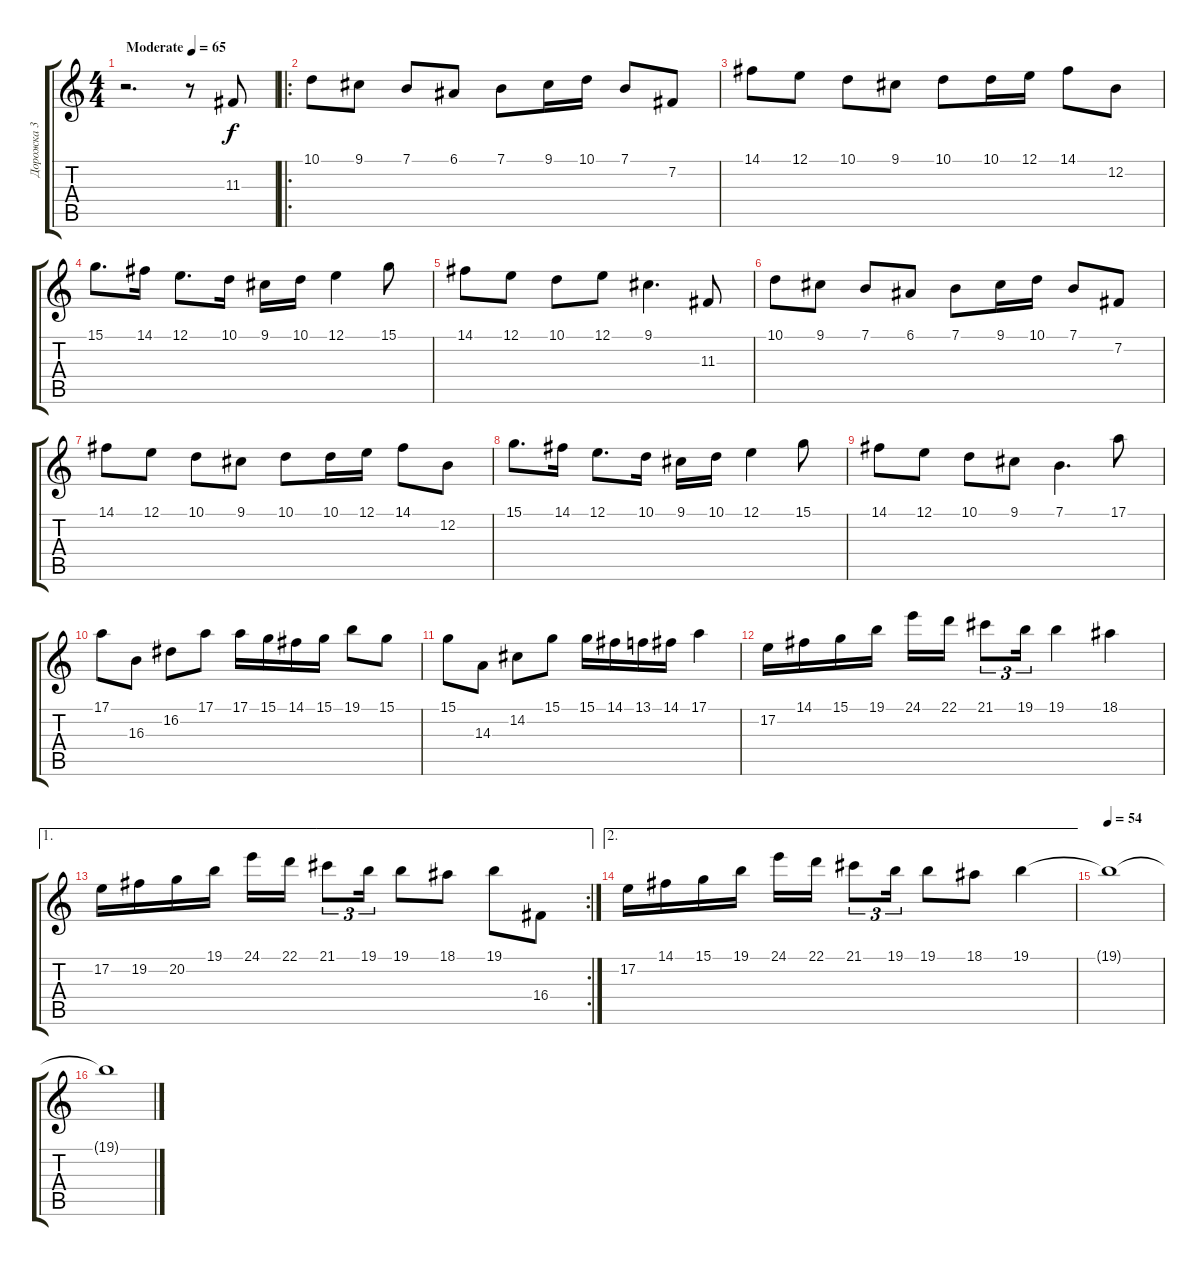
\track ("Дорожка 3" "Дорожка 3") {instrument synthstrings1}
\staff {score tabs}
\tuning (E4 B3 G3 D3 A2 E2) {hide}
\ts (4 4)
\tempo (65 "Moderate")
\clef g2
\ks c
r.2{d dy f instrument synthstrings1} r.8 11.3.8 |
\ro
10.1.8 9.1.8 7.1.8 6.1.8 7.1.8 9.1.16 10.1.16 7.1.8 7.2.8 |
14.1.8 12.1.8 10.1.8 9.1.8 10.1.8 10.1.16 12.1.16 14.1.8 12.2.8 |
15.1.8{d} 14.1.16 12.1.8{d} 10.1.16 9.1.16 10.1.16 12.1.4 15.1.8 |
14.1.8 12.1.8 10.1.8 12.1.8 9.1.4{d} 11.3.8 |
10.1.8 9.1.8 7.1.8 6.1.8 7.1.8 9.1.16 10.1.16 7.1.8 7.2.8 |
14.1.8 12.1.8 10.1.8 9.1.8 10.1.8 10.1.16 12.1.16 14.1.8 12.2.8 |
15.1.8{d} 14.1.16 12.1.8{d} 10.1.16 9.1.16 10.1.16 12.1.4 15.1.8 |
14.1.8 12.1.8 10.1.8 9.1.8 7.1.4{d} 17.1.8 |
17.1.8 16.3.8 16.2.8 17.1.8 17.1.16 15.1.16 14.1.16 15.1.16 19.1.8 15.1.8 |
15.1.8 14.3.8 14.2.8 15.1.8 15.1.16 14.1.16 13.1.16 14.1.16 17.1.4 |
17.2.16 14.1.16 15.1.16 19.1.16 24.1.16 22.1.16 21.1.8{tu (3 2)} 19.1.16{tu (3 2)} 19.1.4 18.1.4 |
\ae 1
\rc 2
17.2.16 19.2.16 20.2.16 19.1.16 24.1.16 22.1.16 21.1.8{tu (3 2)} 19.1.16{tu (3 2)} 19.1.8 18.1.8 19.1.8 16.4.8 |
\ae 2
17.2.16 14.1.16 15.1.16 19.1.16 24.1.16 22.1.16 21.1.8{tu (3 2)} 19.1.16{tu (3 2)} 19.1.8 18.1.8 19.1.4 |
\tempo 54
19.1{t}.1 |
19.1{t}.1
